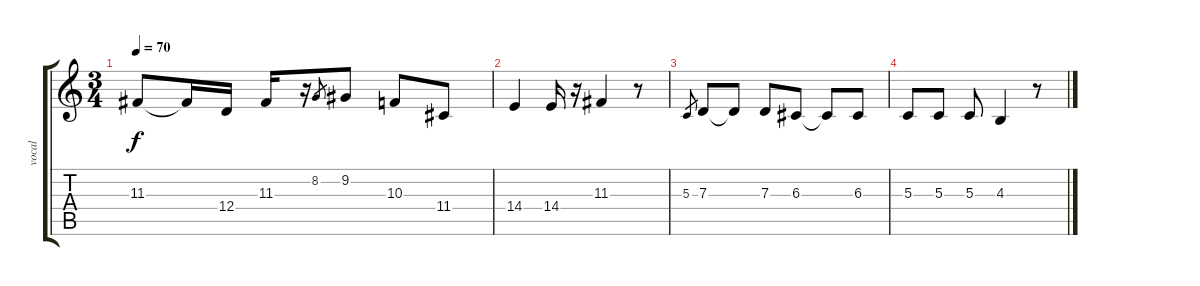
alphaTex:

\track ("vocal" "vocal") {instrument trumpet}
\staff {score tabs}
\tuning (E4 B3 G3 D3 A2 E2) {hide}
\ts (3 4)
\tempo 70
\clef g2
\ks c
11.3.8{dy f} 11.3{t}.16 12.4.16 11.3.16 r.16 8.2.8{gr} 9.2.8 10.3.8 11.4.8 |
14.4.4 14.4.16 r.16 11.3.4 r.8 |
5.3.8{gr} 7.3.8 7.3{t}.8 7.3.8 6.3.8 6.3{t}.8 6.3.8 |
5.3.8 5.3.8 5.3.8 4.3.4 r.8
